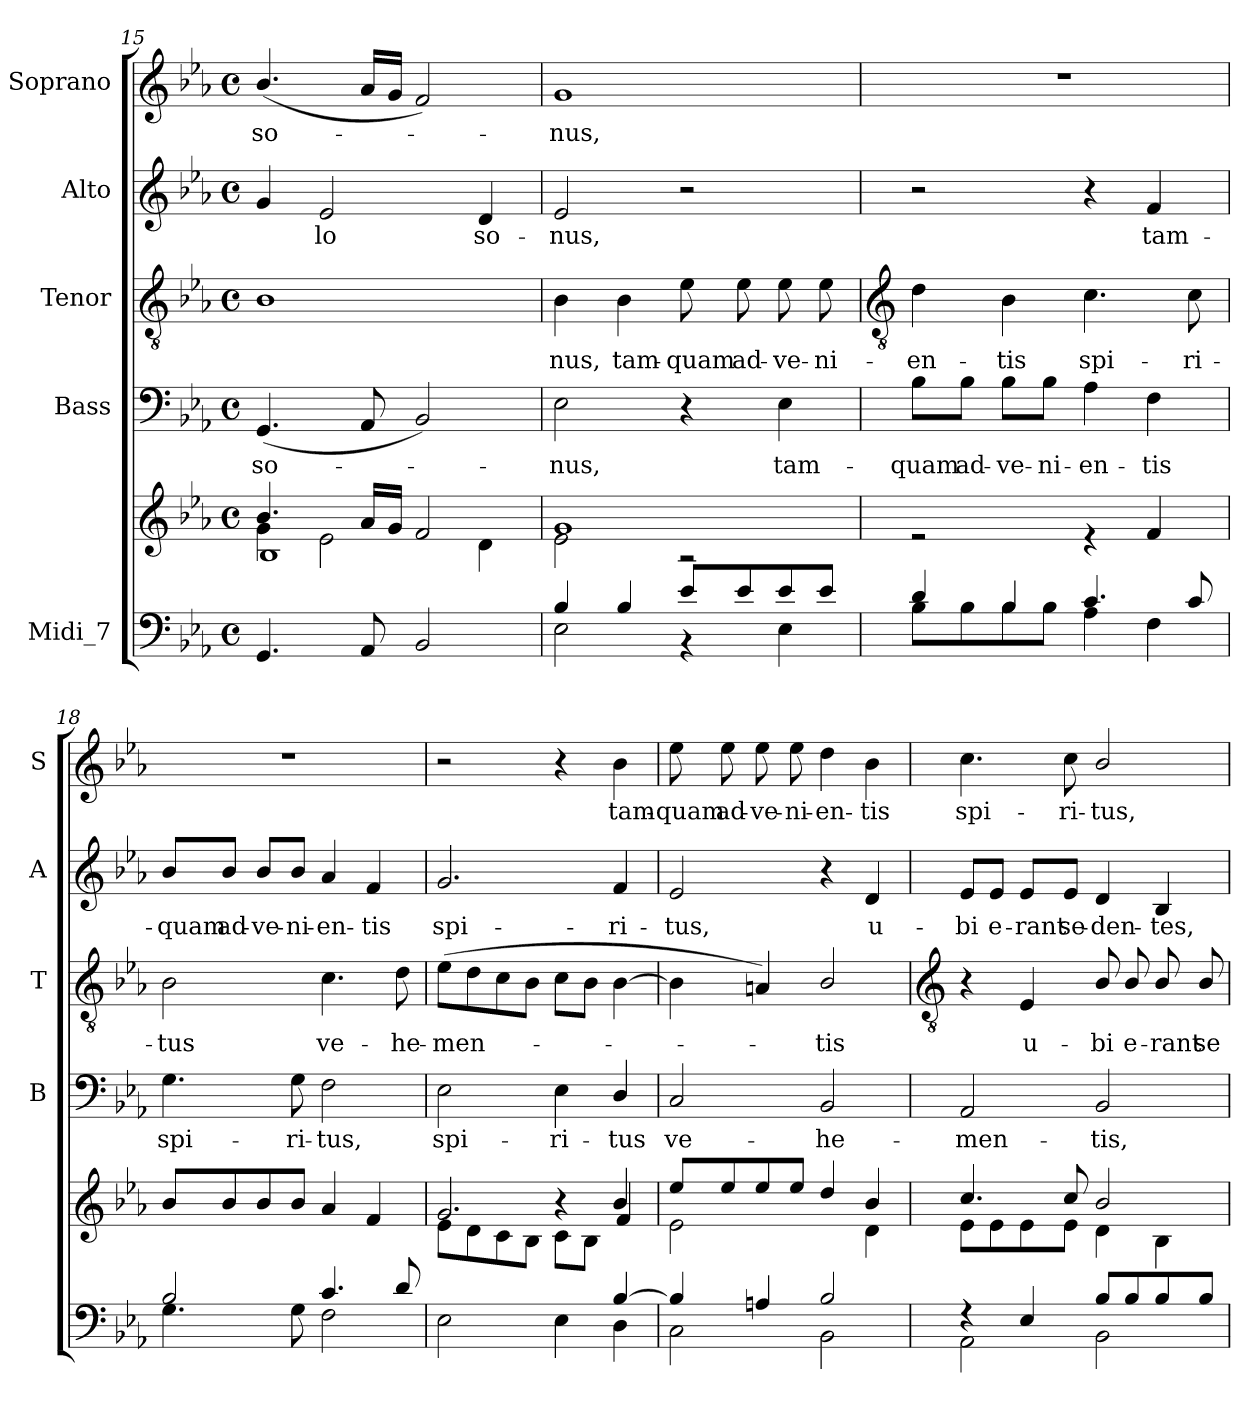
**kern	**kern	**kern	**text	**kern	**text	**kern	**text	**kern	**text
*part5	*part5	*part4	*part4	*part3	*part3	*part2	*part2	*part1	*part1
*staff6	*staff5	*staff4	*staff4	*staff3	*staff3	*staff2	*staff2	*staff1	*staff1
*I"Midi_7	*	*I"Bass	*	*I"Tenor	*	*I"Alto	*	*I"Soprano	*
*	*	*I'B	*	*I'T	*	*I'A	*	*I'S	*
*clefF4	*clefG2	*clefF4	*	*clefGv2	*	*clefG2	*	*clefG2	*
*k[b-e-a-]	*k[b-e-a-]	*k[b-e-a-]	*	*k[b-e-a-]	*	*k[b-e-a-]	*	*k[b-e-a-]	*
*E-:	*E-:	*E-:	*	*E-:	*	*E-:	*	*E-:	*
*M4/4	*M4/4	*M4/4	*	*M4/4	*	*M4/4	*	*M4/4	*
*met(c)	*met(c)	*met(c)	*	*met(c)	*	*met(c)	*	*met(c)	*
=15	=15	=15	=15	=15	=15	=15	=15	=15	=15
*	*^	*	*	*	*	*	*	*	*
*	*	*^	*	*	*	*	*	*	*	*
!	!	!	!	!	!LO:LY:b	!	!	!	!	!	!LO:LY:b
4.GG/	4.b-/	4g\	1B-/	(<4.GG	so-	1B-	.	4g	.	(<4.b-/	so-
!	!	!	!	!	!	!	!	!	!LO:LY:b	!	!
.	.	2e-\	.	.	.	.	.	2e-	lo	.	.
8AA-/	16a-/LL	.	.	8AA-	.	.	.	.	.	16a-LL	.
.	16g/JJ	.	.	.	.	.	.	.	.	16gJJ	.
2BB-/	2f/	.	.	2BB-)	.	.	.	.	.	2f)	.
!	!	!	!	!	!	!	!	!	!LO:LY:b	!	!
.	.	4d\	.	.	.	.	.	4d	so-	.	.
*	*	*v	*v	*	*	*	*	*	*	*	*
=16	=16	=16	=16	=16	=16	=16	=16	=16	=16	=16
*^	*	*	*	*	*	*	*	*	*	*
!	!	!	!	!	!LO:LY:b	!	!LO:LY:b	!	!LO:LY:b	!	!LO:LY:b
4B-/	2E-\	1g/	2e-\	2E-	nus,	4B-	nus,	2e-	-nus,	1g	nus,
!	!	!	!	!	!	!	!LO:LY:b	!	!	!	!
4B-/	.	.	.	.	.	4B-	tam-	.	.	.	.
!	!	!	!	!	!	!	!LO:LY:b	!	!	!	!
8e-/L	4r	.	2r	4r	.	8e-	-quam	2r	.	.	.
!	!	!	!	!	!	!	!LO:LY:b	!	!	!	!
8e-/	.	.	.	.	.	8e-	ad-	.	.	.	.
!	!	!	!	!	!LO:LY:b	!	!LO:LY:b	!	!	!	!
8e-/	4E-\	.	.	4E-	tam-	8e-	-ve-	.	.	.	.
!	!	!	!	!	!	!	!LO:LY:b	!	!	!	!
8e-/J	.	.	.	.	.	8e-	-ni-	.	.	.	.
!!LO:LB:g=z
=17	=17	=17	=17	=17	=17	=17	=17	=17	=17	=17	=17
*	*	*	*	*	*	*clefGv2	*	*	*	*	*
!	!	!	!	!	!LO:LY:b	!	!LO:LY:b	!	!	!	!
4d/	8B-\L	1ryy	2r	8B-\L	-quam	4d	-en-	2r	.	1r	.
!	!	!	!	!	!LO:LY:b	!	!	!	!	!	!
.	8B-\	.	.	8B-\J	ad-	.	.	.	.	.	.
!	!	!	!	!	!LO:LY:b	!	!LO:LY:b	!	!	!	!
4B-/	8B-\	.	.	8B-\L	-ve-	4B-	-tis	.	.	.	.
!	!	!	!	!	!LO:LY:b	!	!	!	!	!	!
.	8B-\J	.	.	8B-\J	-ni-	.	.	.	.	.	.
!	!	!	!	!	!LO:LY:b	!	!LO:LY:b	!	!	!	!
4.c/	4A-\	.	4r	4A-	-en-	4.c	spi-	4r	.	.	.
!	!	!	!	!	!LO:LY:b	!	!	!	!LO:LY:b	!	!
.	4F\	.	4f/	4F	-tis	.	.	4f	tam-	.	.
!	!	!	!	!	!	!	!LO:LY:b	!	!	!	!
8c/	.	.	.	.	.	8c	-ri-	.	.	.	.
=18	=18	=18	=18	=18	=18	=18	=18	=18	=18	=18	=18
!	!	!	!	!	!LO:LY:b	!	!LO:LY:b	!	!LO:LY:b	!	!
2B-/	4.G\	1ryy	8b-/L	4.G	spi-	2B-	-tus	8b-/L	-quam	1r	.
!	!	!	!	!	!	!	!	!	!LO:LY:b	!	!
.	.	.	8b-/	.	.	.	.	8b-/J	ad-	.	.
!	!	!	!	!	!	!	!	!	!LO:LY:b	!	!
.	.	.	8b-/	.	.	.	.	8b-/L	-ve-	.	.
!	!	!	!	!	!LO:LY:b	!	!	!	!LO:LY:b	!	!
.	8G\	.	8b-/J	8G	-ri-	.	.	8b-/J	-ni-	.	.
!	!	!	!	!	!LO:LY:b	!	!LO:LY:b	!	!LO:LY:b	!	!
4.c/	2F\	.	4a-/	2F	-tus,	4.c	ve-	4a-	-en-	.	.
!	!	!	!	!	!	!	!	!	!LO:LY:b	!	!
.	.	.	4f/	.	.	.	.	4f	-tis	.	.
!	!	!	!	!	!	!	!LO:LY:b	!	!	!	!
8d/	.	.	.	.	.	8d	-he-	.	.	.	.
=19	=19	=19	=19	=19	=19	=19	=19	=19	=19	=19	=19
*	*	*	*^	*	*	*	*	*	*	*	*
!	!	!	!	!	!	!LO:LY:b	!	!LO:LY:b	!	!LO:LY:b	!	!
2.ryy	2E-\	2ryy	2.g/	8e-\L	2E-	spi-	(>8e-L	-men-	2.g	spi-	2r	.
.	.	.	.	8d\	.	.	8d	.	.	.	.	.
.	.	.	.	8c\	.	.	8c	.	.	.	.	.
.	.	.	.	8B-\J	.	.	8B-J	.	.	.	.	.
!	!	!	!	!	!	!LO:LY:b	!	!	!	!	!	!
.	4E-\	4r	.	8c\L	4E-	-ri-	8cL	.	.	.	4r	.
.	.	.	.	8B-\J	.	.	8B-J	.	.	.	.	.
!	!	!	!	!	!	!LO:LY:b	!	!	!	!LO:LY:b	!	!LO:LY:b
[4B-/	4D\	4b-/	4f/	4ryy	4D/	-tus	[4B-	.	4f	-ri-	4b-	tam-
=20	=20	=20	=20	=20	=20	=20	=20	=20	=20	=20	=20	=20
!	!	!	!	!	!	!LO:LY:b	!	!	!	!LO:LY:b	!	!LO:LY:b
*	*	*	*v	*v	*	*	*	*	*	*	*	*
4B-/]	2C\	8ee-/L	2e-\	2C	ve-	4B-]	.	2e-	-tus,	8ee-	-quam
!	!	!	!	!	!	!	!	!	!	!	!LO:LY:b
.	.	8ee-/	.	.	.	.	.	.	.	8ee-	ad-
!	!	!	!	!	!	!	!	!	!	!	!LO:LY:b
4An/	.	8ee-/	.	.	.	4An)	.	.	.	8ee-	-ve-
!	!	!	!	!	!	!	!	!	!	!	!LO:LY:b
.	.	8ee-/J	.	.	.	.	.	.	.	8ee-	-ni-
!	!	!	!	!	!LO:LY:b	!	!LO:LY:b	!	!	!	!LO:LY:b
2B-/	2BB-\	4dd/	4ryy	2BB-	-he-	2B-/	tis	4r	.	4dd	-en-
!	!	!	!	!	!	!	!	!	!LO:LY:b	!	!LO:LY:b
.	.	4b-/	4d\	.	.	.	.	4d	u-	4b-	-tis
!!LO:LB:g=z
=21	=21	=21	=21	=21	=21	=21	=21	=21	=21	=21	=21
*	*	*	*	*	*	*clefGv2	*	*	*	*	*
!	!	!	!	!	!LO:LY:b	!	!	!	!LO:LY:b	!	!LO:LY:b
4r	2AA-\	4.cc/	8e-\L	2AA-	-men-	4r	.	8e-/L	-bi	4.cc	spi-
!	!	!	!	!	!	!	!	!	!LO:LY:b	!	!
.	.	.	8e-\	.	.	.	.	8e-/J	e-	.	.
!	!	!	!	!	!	!	!LO:LY:b	!	!LO:LY:b	!	!
4E-/	.	.	8e-\	.	.	4E-	u-	8e-/L	-rant	.	.
!	!	!	!	!	!	!	!	!	!LO:LY:b	!	!LO:LY:b
.	.	8cc/	8e-\J	.	.	.	.	8e-/J	se-	8cc	-ri-
!	!	!	!	!	!LO:LY:b	!	!LO:LY:b	!	!LO:LY:b	!	!LO:LY:b
8B-/L	2BB-\	2b-/	4d\	2BB-	-tis,	8B-/	-bi	4d	-den-	2b-/	-tus,
!	!	!	!	!	!	!	!LO:LY:b	!	!	!	!
8B-/	.	.	.	.	.	8B-/	e-	.	.	.	.
!	!	!	!	!	!	!	!LO:LY:b	!	!LO:LY:b	!	!
8B-/	.	.	4B-\	.	.	8B-/	-rant	4B-	-tes,	.	.
!	!	!	!	!	!	!	!LO:LY:b	!	!	!	!
8B-/J	.	.	.	.	.	8B-/	se-	.	.	.	.
*v	*v	*	*	*	*	*	*	*	*	*	*
*	*v	*v	*	*	*	*	*	*	*	*
=	=	=	=	=	=	=	=	=	=
*-	*-	*-	*-	*-	*-	*-	*-	*-	*-
